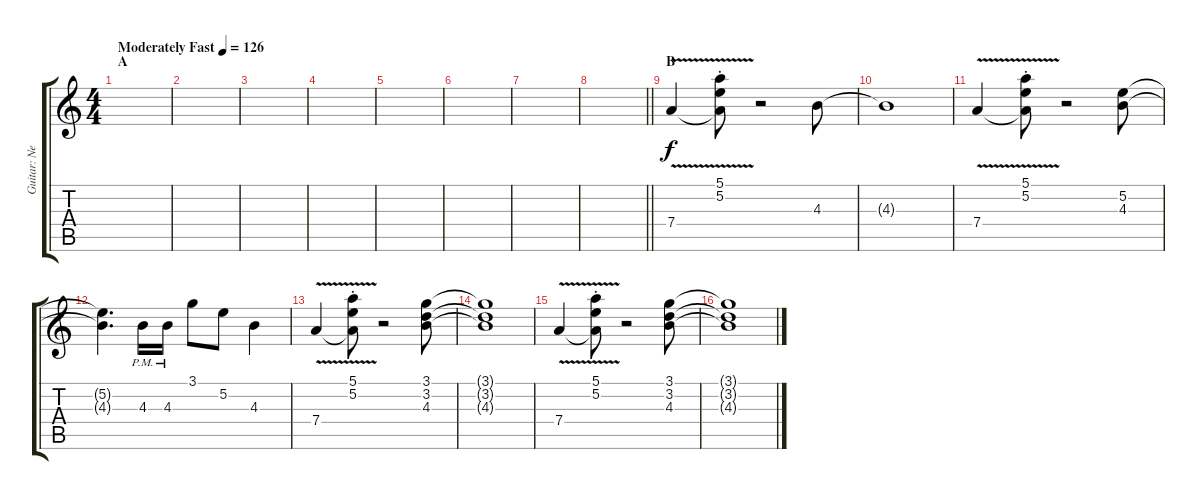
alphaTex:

\track ("Guitar: Neal" "Guitar: Ne") {instrument overdrivenguitar}
\staff {score tabs}
\tuning (E4 B3 G3 D3 A2 E2) {hide}
\ts (4 4)
\section ("" "A")
\tempo (126 "Moderately Fast")
\clef g2
\ks c
|
|
|
|
|
|
|
\barLineRight lightlight
|
\section ("" "B")
7.4{v}.4 (5.1{st} 5.2{st} 7.4{t}).8 r.2 4.3.8 |
4.3{t}.1 |
7.4{v}.4 (5.1{st} 5.2{st} 7.4{t}).8 r.2 (5.2 4.3).8 |
(5.2{t} 4.3{t}).4{d} 4.3{pm}.16 4.3{pm}.16 3.1.8 5.2.8{beam merge} 4.3.4 |
7.4{v}.4 (5.1{st} 5.2{st} 7.4{t}).8 r.2 (3.1 3.2 4.3).8 |
(3.1{t} 3.2{t} 4.3{t}).1 |
7.4{v}.4 (5.1{st} 5.2{st} 7.4{t}).8 r.2 (3.1 3.2 4.3).8 |
(3.1{t} 3.2{t} 4.3{t}).1
